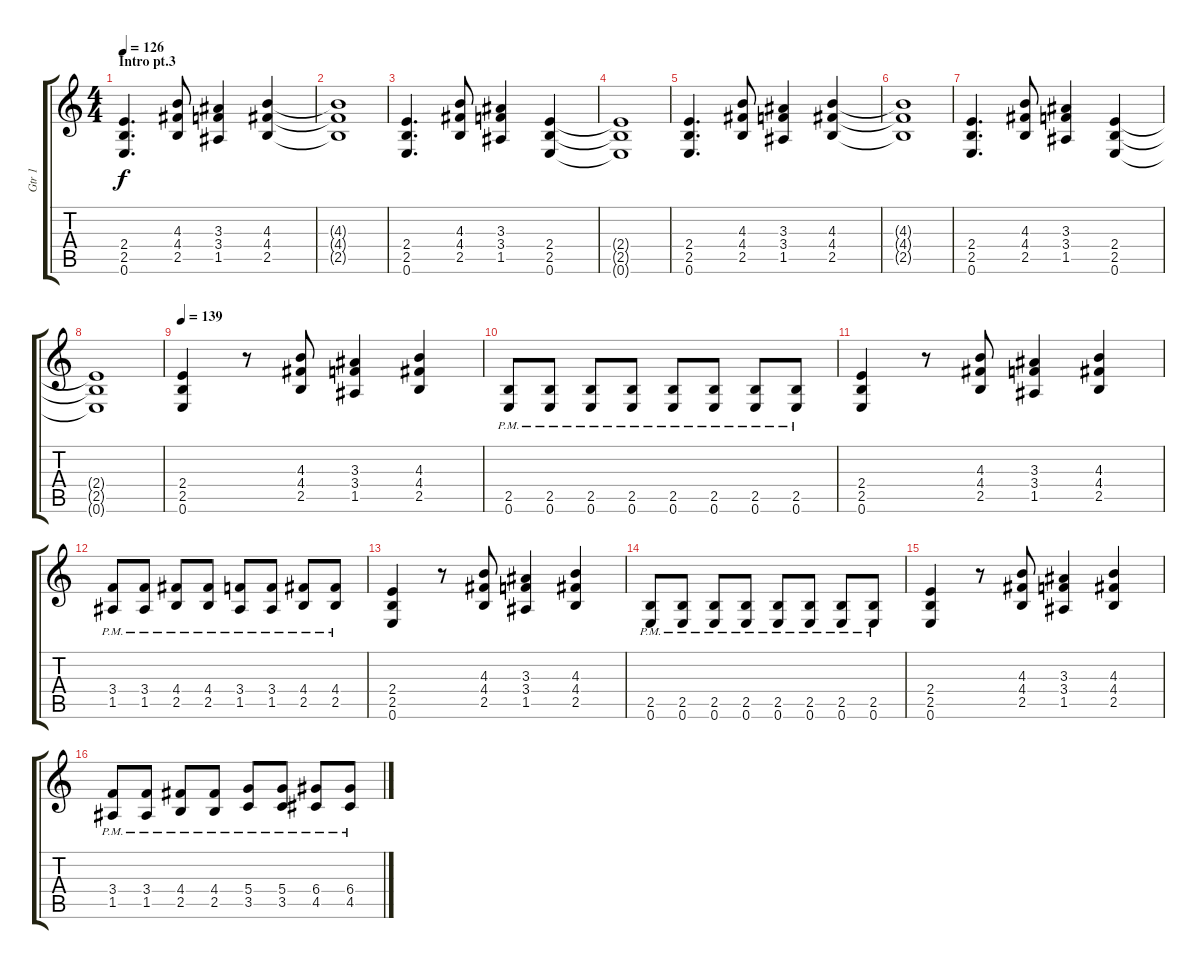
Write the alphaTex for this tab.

\track ("Gtr 1" "Gtr 1") {instrument acousticguitarsteel}
\staff {score tabs}
\tuning (E4 B3 G3 D3 A2 E2) {hide}
\ts (4 4)
\section ("" "Intro pt.3")
\tempo 126
\clef g2
\ks c
(2.4 2.5 0.6).4{d dy f volume 16} (4.3 4.4 2.5).8 (3.3 3.4 1.5).4 (4.3 4.4 2.5).4 |
(4.3{t} 4.4{t} 2.5{t}).1 |
(2.4 2.5 0.6).4{d} (4.3 4.4 2.5).8 (3.3 3.4 1.5).4 (2.4 2.5 0.6).4 |
(2.4{t} 2.5{t} 0.6{t}).1 |
(2.4 2.5 0.6).4{d} (4.3 4.4 2.5).8 (3.3 3.4 1.5).4 (4.3 4.4 2.5).4 |
(4.3{t} 4.4{t} 2.5{t}).1 |
(2.4 2.5 0.6).4{d} (4.3 4.4 2.5).8 (3.3 3.4 1.5).4 (2.4 2.5 0.6).4 |
(2.4{t} 2.5{t} 0.6{t}).1 |
\tempo 139
(2.4 2.5 0.6).4{volume 12} r.8 (4.3 4.4 2.5).8 (3.3 3.4 1.5).4 (4.3 4.4 2.5).4 |
(2.5{pm} 0.6{pm}).8 (2.5{pm} 0.6{pm}).8 (2.5{pm} 0.6{pm}).8 (2.5{pm} 0.6{pm}).8 (2.5{pm} 0.6{pm}).8 (2.5{pm} 0.6{pm}).8 (2.5{pm} 0.6{pm}).8 (2.5{pm} 0.6{pm}).8 |
(2.4 2.5 0.6).4 r.8 (4.3 4.4 2.5).8 (3.3 3.4 1.5).4 (4.3 4.4 2.5).4 |
(3.4{pm} 1.5{pm}).8 (3.4{pm} 1.5{pm}).8 (4.4{pm} 2.5{pm}).8 (4.4{pm} 2.5{pm}).8 (3.4{pm} 1.5{pm}).8 (3.4{pm} 1.5{pm}).8 (4.4{pm} 2.5{pm}).8 (4.4{pm} 2.5{pm}).8 |
(2.4 2.5 0.6).4 r.8 (4.3 4.4 2.5).8 (3.3 3.4 1.5).4 (4.3 4.4 2.5).4 |
(2.5{pm} 0.6{pm}).8 (2.5{pm} 0.6{pm}).8 (2.5{pm} 0.6{pm}).8 (2.5{pm} 0.6{pm}).8 (2.5{pm} 0.6{pm}).8 (2.5{pm} 0.6{pm}).8 (2.5{pm} 0.6{pm}).8 (2.5{pm} 0.6{pm}).8 |
(2.4 2.5 0.6).4 r.8 (4.3 4.4 2.5).8 (3.3 3.4 1.5).4 (4.3 4.4 2.5).4 |
(3.4{pm} 1.5{pm}).8 (3.4{pm} 1.5{pm}).8 (4.4{pm} 2.5{pm}).8 (4.4{pm} 2.5{pm}).8 (5.4{pm} 3.5{pm}).8 (5.4{pm} 3.5{pm}).8 (6.4{pm} 4.5{pm}).8 (6.4{pm} 4.5{pm}).8
